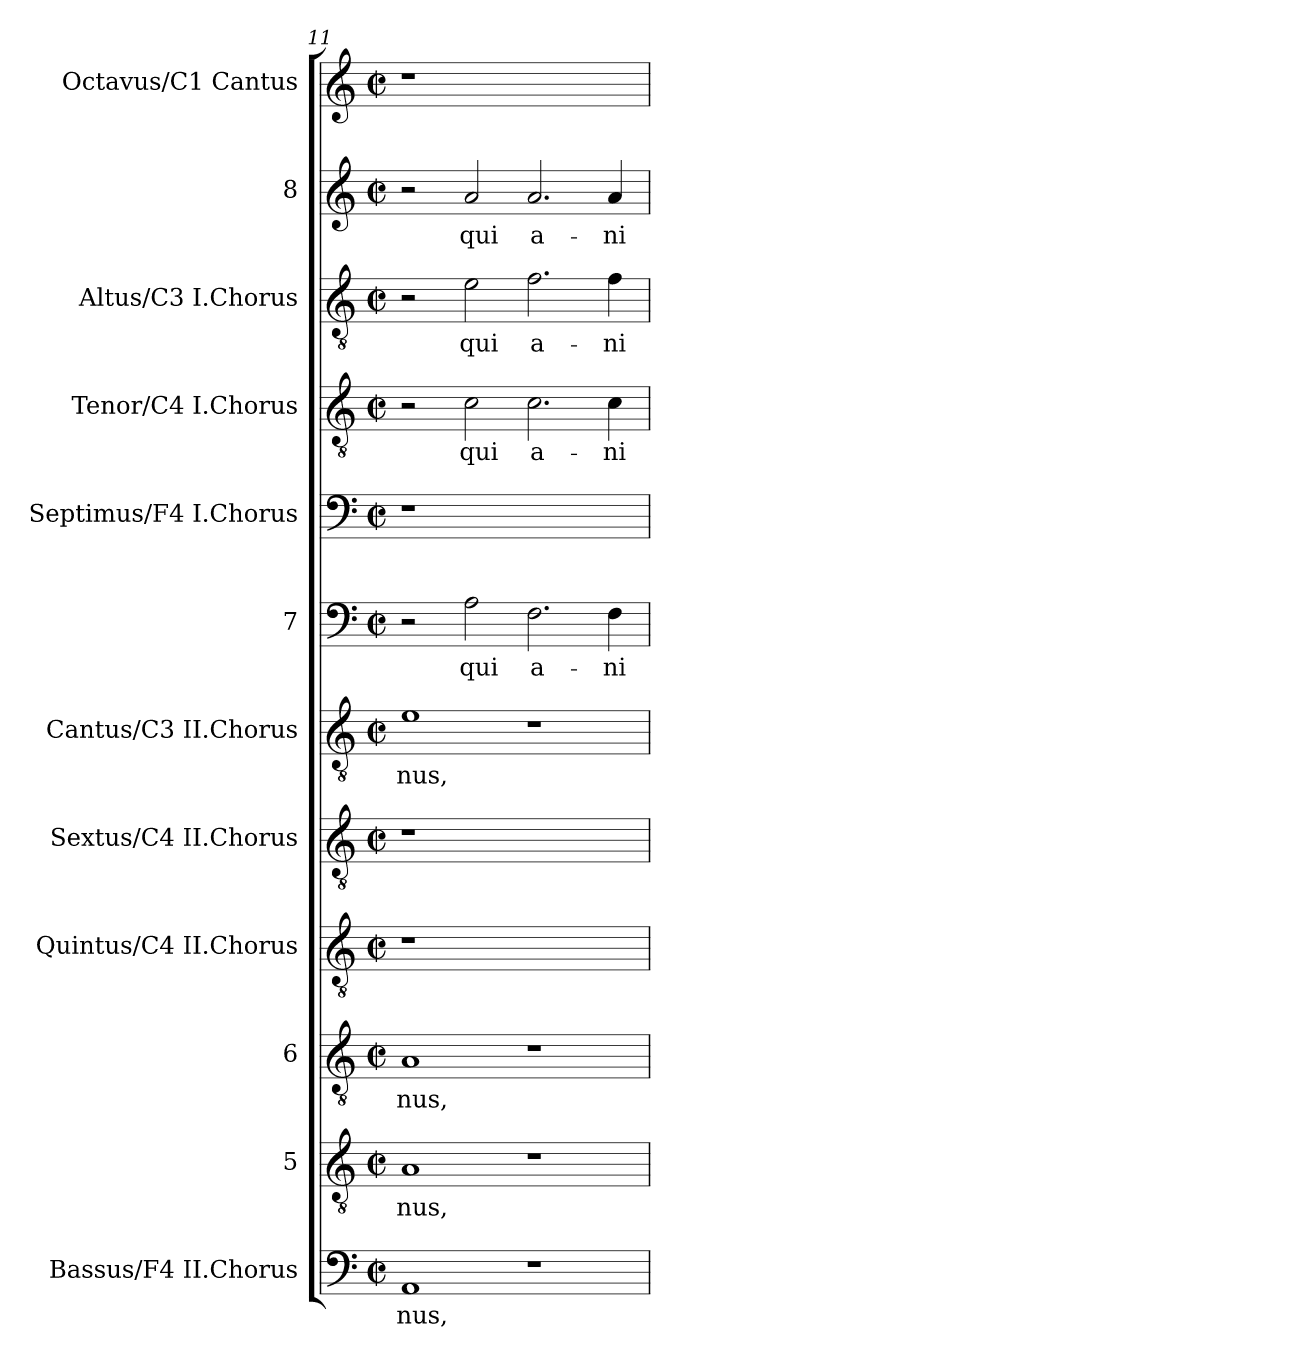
**kern	**text	**kern	**text	**kern	**text	**kern	**kern	**kern	**text	**kern	**text	**kern	**kern	**text	**kern	**text	**kern	**text	**kern
*part12	*part12	*part11	*part11	*part10	*part10	*part9	*part8	*part7	*part7	*part6	*part6	*part5	*part4	*part4	*part3	*part3	*part2	*part2	*part1
*staff12	*staff12	*staff11	*staff11	*staff10	*staff10	*staff9	*staff8	*staff7	*staff7	*staff6	*staff6	*staff5	*staff4	*staff4	*staff3	*staff3	*staff2	*staff2	*staff1
*I"Bassus/F4  II.Chorus	*	*I"5	*	*I"6	*	*I"Quintus/C4  II.Chorus	*I"Sextus/C4  II.Chorus	*I"Cantus/C3  II.Chorus	*	*I"7	*	*I"Septimus/F4  I.Chorus	*I"Tenor/C4  I.Chorus	*	*I"Altus/C3  I.Chorus	*	*I"8	*	*I"Octavus/C1  Cantus
*I'B	*	*	*	*	*	*	*	*I'C	*	*	*	*	*I'T	*	*I'A	*	*	*	*
!!LO:PB:g=z
*clefF4	*	*clefGv2	*	*clefGv2	*	*clefGv2	*clefGv2	*clefGv2	*	*clefF4	*	*clefF4	*clefGv2	*	*clefGv2	*	*clefG2	*	*clefG2
*k[]	*	*k[]	*	*k[]	*	*k[]	*k[]	*k[]	*	*k[]	*	*k[]	*k[]	*	*k[]	*	*k[]	*	*k[]
*C:	*	*C:	*	*C:	*	*C:	*C:	*C:	*	*C:	*	*C:	*C:	*	*C:	*	*C:	*	*C:
*M2/2	*	*M2/2	*	*M2/2	*	*M2/2	*M2/2	*M2/2	*	*M2/2	*	*M2/2	*M2/2	*	*M2/2	*	*M2/2	*	*M2/2
*met(c|)	*	*met(c|)	*	*met(c|)	*	*met(c|)	*met(c|)	*met(c|)	*	*met(c|)	*	*met(c|)	*met(c|)	*	*met(c|)	*	*met(c|)	*	*met(c|)
=11	=11	=11	=11	=11	=11	=11	=11	=11	=11	=11	=11	=11	=11	=11	=11	=11	=11	=11	=11
!	!LO:LY:b:cj	!	!LO:LY:b:cj	!	!LO:LY:b:cj	!	!	!	!LO:LY:b:cj	!	!	!	!	!	!	!	!	!	!
1AA	-nus,	1A	-nus,	1A	-nus,	1r	1r	1e	-nus,	2r	.	1r	2r	.	2r	.	2r	.	1r
!	!	!	!	!	!	!	!	!	!	!	!LO:LY:b:cj	!	!	!LO:LY:b:cj	!	!LO:LY:b:cj	!	!LO:LY:b:cj	!
.	.	.	.	.	.	.	.	.	.	2A\	qui	.	2c\	qui	2e\	qui	2a/	qui	.
!	!	!	!	!	!	!	!	!	!	!	!LO:LY:b:cj	!	!	!LO:LY:b:cj	!	!LO:LY:b:cj	!	!LO:LY:b:cj	!
1r	.	1r	.	1r	.	1ryy	1ryy	1r	.	2.F\	a-	1ryy	2.c\	a-	2.f\	a-	2.a/	a-	1ryy
!	!	!	!	!	!	!	!	!	!	!	!LO:LY:b:cj	!	!	!LO:LY:b:cj	!	!LO:LY:b:cj	!	!LO:LY:b:cj	!
.	.	.	.	.	.	.	.	.	.	4F\	-ni-	.	4c\	-ni-	4f\	-ni-	4a/	-ni-	.
=	=	=	=	=	=	=	=	=	=	=	=	=	=	=	=	=	=	=	=
*-	*-	*-	*-	*-	*-	*-	*-	*-	*-	*-	*-	*-	*-	*-	*-	*-	*-	*-	*-
